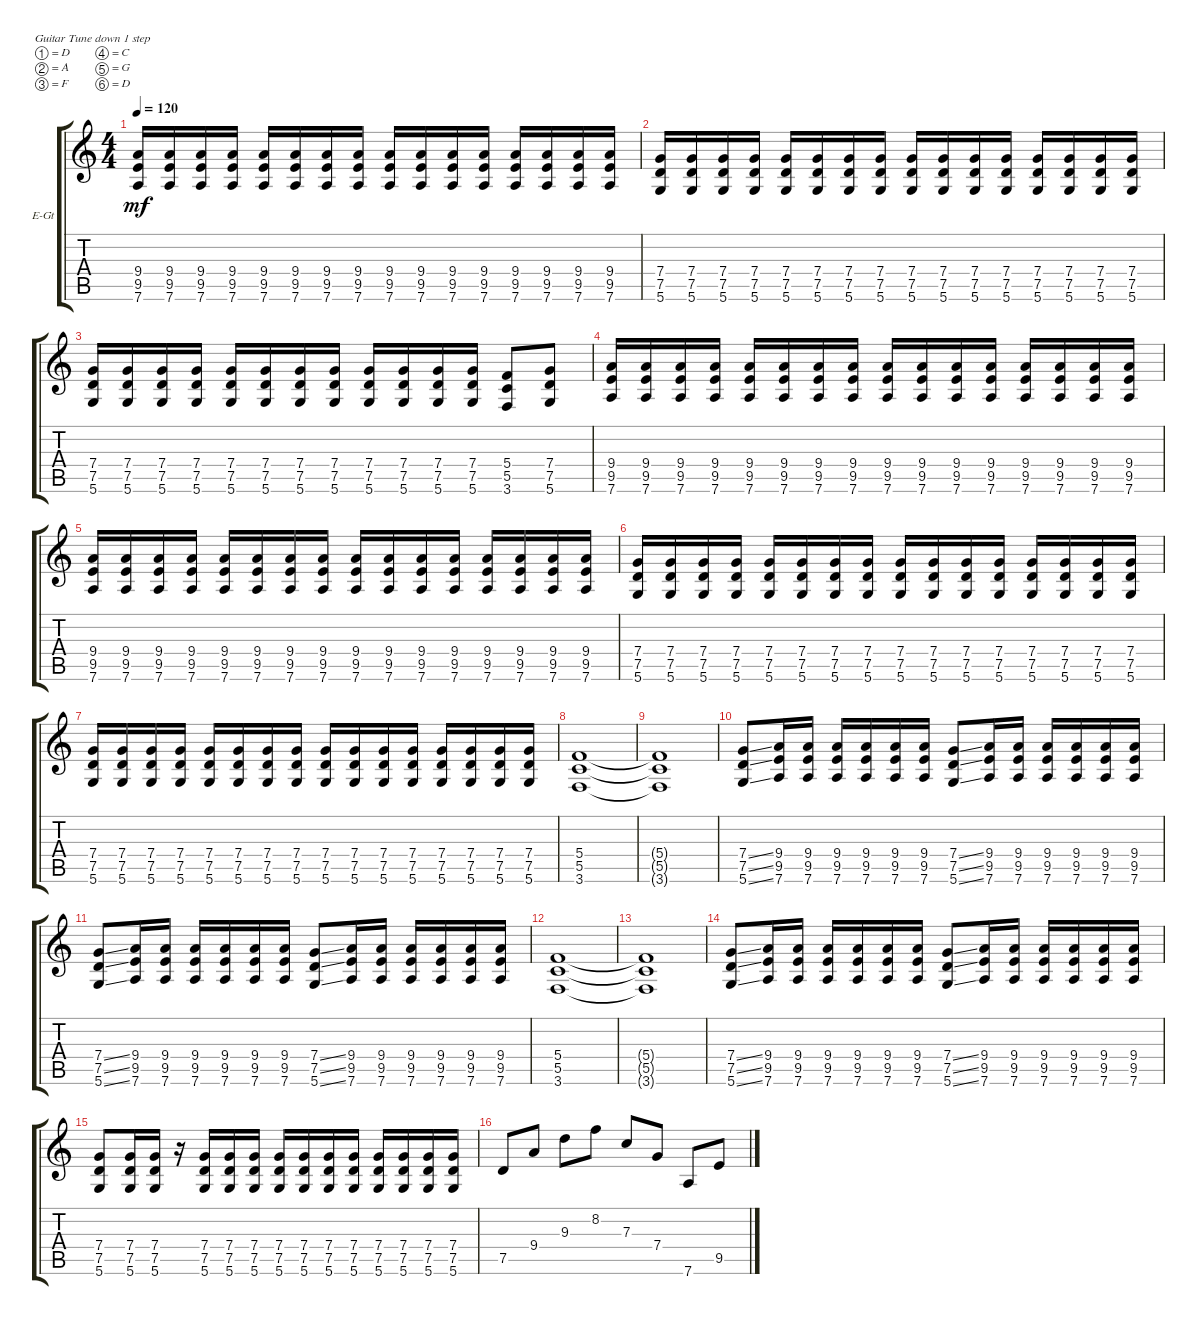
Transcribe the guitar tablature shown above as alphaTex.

\defaultSystemsLayout 4
\bracketExtendMode groupsimilarinstruments
\firstSystemTrackNameOrientation horizontal
\otherSystemsTrackNameOrientation horizontal
\track ("Thomas Bredahl" "E-Gt") {instrument distortionguitar}
\staff {score tabs}
\tuning (D4 A3 F3 C3 G2 D2)
\ts (4 4)
\tempo 120
\clef g2
\ks c
(7.6 9.5 9.4).16{dy mf} (7.6 9.5 9.4).16 (7.6 9.5 9.4).16 (7.6 9.5 9.4).16 (7.6 9.5 9.4).16 (7.6 9.5 9.4).16 (7.6 9.5 9.4).16 (7.6 9.5 9.4).16 (7.6 9.5 9.4).16 (7.6 9.5 9.4).16 (7.6 9.5 9.4).16 (7.6 9.5 9.4).16 (7.6 9.5 9.4).16 (7.6 9.5 9.4).16 (7.6 9.5 9.4).16 (7.6 9.5 9.4).16 |
(5.6 7.5 7.4).16 (5.6 7.5 7.4).16 (5.6 7.5 7.4).16 (5.6 7.5 7.4).16 (5.6 7.5 7.4).16 (5.6 7.5 7.4).16 (5.6 7.5 7.4).16 (5.6 7.5 7.4).16 (5.6 7.5 7.4).16 (5.6 7.5 7.4).16 (5.6 7.5 7.4).16 (5.6 7.5 7.4).16 (5.6 7.5 7.4).16 (5.6 7.5 7.4).16 (5.6 7.5 7.4).16 (5.6 7.5 7.4).16 |
(5.6 7.5 7.4).16 (5.6 7.5 7.4).16 (5.6 7.5 7.4).16 (5.6 7.5 7.4).16 (5.6 7.5 7.4).16 (5.6 7.5 7.4).16 (5.6 7.5 7.4).16 (5.6 7.5 7.4).16 (5.6 7.5 7.4).16 (5.6 7.5 7.4).16 (5.6 7.5 7.4).16 (5.6 7.5 7.4).16 (3.6 5.5 5.4).8 (7.4 7.5 5.6).8 |
(7.6 9.5 9.4).16 (7.6 9.5 9.4).16 (7.6 9.5 9.4).16 (7.6 9.5 9.4).16 (7.6 9.5 9.4).16 (7.6 9.5 9.4).16 (7.6 9.5 9.4).16 (7.6 9.5 9.4).16 (7.6 9.5 9.4).16 (7.6 9.5 9.4).16 (7.6 9.5 9.4).16 (7.6 9.5 9.4).16 (7.6 9.5 9.4).16 (7.6 9.5 9.4).16 (7.6 9.5 9.4).16 (7.6 9.5 9.4).16 |
(7.6 9.5 9.4).16 (7.6 9.5 9.4).16 (7.6 9.5 9.4).16 (7.6 9.5 9.4).16 (7.6 9.5 9.4).16 (7.6 9.5 9.4).16 (7.6 9.5 9.4).16 (7.6 9.5 9.4).16 (7.6 9.5 9.4).16 (7.6 9.5 9.4).16 (7.6 9.5 9.4).16 (7.6 9.5 9.4).16 (7.6 9.5 9.4).16 (7.6 9.5 9.4).16 (7.6 9.5 9.4).16 (7.6 9.5 9.4).16 |
(5.6 7.5 7.4).16 (5.6 7.5 7.4).16 (5.6 7.5 7.4).16 (5.6 7.5 7.4).16 (5.6 7.5 7.4).16 (5.6 7.5 7.4).16 (5.6 7.5 7.4).16 (5.6 7.5 7.4).16 (5.6 7.5 7.4).16 (5.6 7.5 7.4).16 (5.6 7.5 7.4).16 (5.6 7.5 7.4).16 (5.6 7.5 7.4).16 (5.6 7.5 7.4).16 (5.6 7.5 7.4).16 (5.6 7.5 7.4).16 |
(5.6 7.5 7.4).16 (5.6 7.5 7.4).16 (5.6 7.5 7.4).16 (5.6 7.5 7.4).16 (5.6 7.5 7.4).16 (5.6 7.5 7.4).16 (5.6 7.5 7.4).16 (5.6 7.5 7.4).16 (5.6 7.5 7.4).16 (5.6 7.5 7.4).16 (5.6 7.5 7.4).16 (5.6 7.5 7.4).16 (5.6 7.5 7.4).16 (5.6 7.5 7.4).16 (5.6 7.5 7.4).16 (5.6 7.5 7.4).16 |
(5.5 5.4 3.6).1 |
(5.5{t} 3.6{t} 5.4{t}).1 |
(7.4{ss} 7.5{ss} 5.6{ss}).8 (7.6 9.5 9.4).16 (9.4 9.5 7.6).16 (9.4 9.5 7.6).16 (7.6 9.5 9.4).16 (9.4 9.5 7.6).16 (7.6 9.5 9.4).16 (7.4{ss} 7.5{ss} 5.6{ss}).8 (7.6 9.5 9.4).16 (9.4 9.5 7.6).16 (9.4 9.5 7.6).16 (7.6 9.5 9.4).16 (9.4 9.5 7.6).16 (7.6 9.5 9.4).16 |
(7.4{ss} 7.5{ss} 5.6{ss}).8 (7.6 9.5 9.4).16 (9.4 9.5 7.6).16 (9.4 9.5 7.6).16 (7.6 9.5 9.4).16 (9.4 9.5 7.6).16 (7.6 9.5 9.4).16 (7.4{ss} 7.5{ss} 5.6{ss}).8 (7.6 9.5 9.4).16 (9.4 9.5 7.6).16 (9.4 9.5 7.6).16 (7.6 9.5 9.4).16 (9.4 9.5 7.6).16 (7.6 9.5 9.4).16 |
(5.5 5.4 3.6).1 |
(5.5{t} 3.6{t} 5.4{t}).1 |
(7.4{ss} 7.5{ss} 5.6{ss}).8 (7.6 9.5 9.4).16 (9.4 9.5 7.6).16 (9.4 9.5 7.6).16 (7.6 9.5 9.4).16 (9.4 9.5 7.6).16 (7.6 9.5 9.4).16 (7.4{ss} 7.5{ss} 5.6{ss}).8 (7.6 9.5 9.4).16 (9.4 9.5 7.6).16 (9.4 9.5 7.6).16 (7.6 9.5 9.4).16 (9.4 9.5 7.6).16 (7.6 9.5 9.4).16 |
(5.6 7.5 7.4).8 (7.4 7.5 5.6).16 (5.6 7.5 7.4).16 r.16 (5.6 7.4 7.5).16 (5.6 7.4 7.5).16 (5.6 7.4 7.5).16 (5.6 7.4 7.5).16 (5.6 7.4 7.5).16 (5.6 7.4 7.5).16 (5.6 7.4 7.5).16 (5.6 7.4 7.5).16 (5.6 7.4 7.5).16 (5.6 7.4 7.5).16 (5.6 7.5 7.4).16 |
7.5.8 9.4.8 9.3.8 8.2.8 7.3.8 7.4.8 7.6.8 9.5.8
